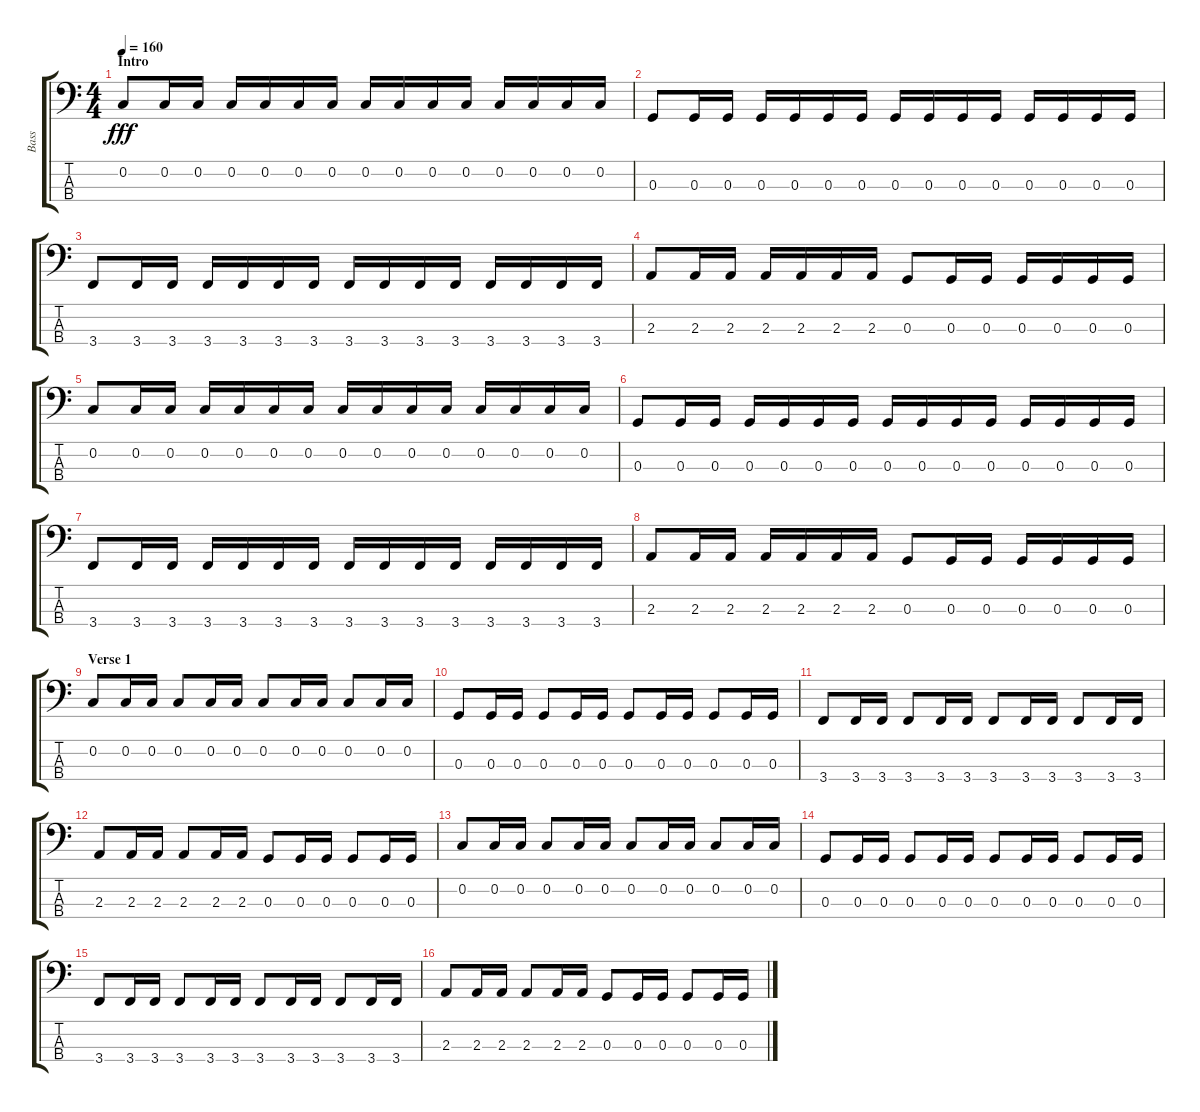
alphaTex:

\track ("Bass" "Bass") {instrument electricbassfinger}
\staff {score tabs}
\tuning (F2 C2 G1 D1) {hide}
\ts (4 4)
\section ("" "Intro")
\tempo 160
\clef f4
\ks c
0.2.8{dy fff instrument electricbassfinger} 0.2.16 0.2.16 0.2.16 0.2.16 0.2.16 0.2.16 0.2.16 0.2.16 0.2.16 0.2.16 0.2.16 0.2.16 0.2.16 0.2.16 |
0.3.8 0.3.16 0.3.16 0.3.16 0.3.16 0.3.16 0.3.16 0.3.16 0.3.16 0.3.16 0.3.16 0.3.16 0.3.16 0.3.16 0.3.16 |
3.4.8 3.4.16 3.4.16 3.4.16 3.4.16 3.4.16 3.4.16 3.4.16 3.4.16 3.4.16 3.4.16 3.4.16 3.4.16 3.4.16 3.4.16 |
2.3.8 2.3.16 2.3.16 2.3.16 2.3.16 2.3.16 2.3.16 0.3.8 0.3.16 0.3.16 0.3.16 0.3.16 0.3.16 0.3.16 |
0.2.8 0.2.16 0.2.16 0.2.16 0.2.16 0.2.16 0.2.16 0.2.16 0.2.16 0.2.16 0.2.16 0.2.16 0.2.16 0.2.16 0.2.16 |
0.3.8 0.3.16 0.3.16 0.3.16 0.3.16 0.3.16 0.3.16 0.3.16 0.3.16 0.3.16 0.3.16 0.3.16 0.3.16 0.3.16 0.3.16 |
3.4.8 3.4.16 3.4.16 3.4.16 3.4.16 3.4.16 3.4.16 3.4.16 3.4.16 3.4.16 3.4.16 3.4.16 3.4.16 3.4.16 3.4.16 |
2.3.8 2.3.16 2.3.16 2.3.16 2.3.16 2.3.16 2.3.16 0.3.8 0.3.16 0.3.16 0.3.16 0.3.16 0.3.16 0.3.16 |
\section ("" "Verse 1")
0.2.8 0.2.16 0.2.16 0.2.8 0.2.16 0.2.16 0.2.8 0.2.16 0.2.16 0.2.8 0.2.16 0.2.16 |
0.3.8 0.3.16 0.3.16 0.3.8 0.3.16 0.3.16 0.3.8 0.3.16 0.3.16 0.3.8 0.3.16 0.3.16 |
3.4.8 3.4.16 3.4.16 3.4.8 3.4.16 3.4.16 3.4.8 3.4.16 3.4.16 3.4.8 3.4.16 3.4.16 |
2.3.8 2.3.16 2.3.16 2.3.8 2.3.16 2.3.16 0.3.8 0.3.16 0.3.16 0.3.8 0.3.16 0.3.16 |
0.2.8 0.2.16 0.2.16 0.2.8 0.2.16 0.2.16 0.2.8 0.2.16 0.2.16 0.2.8 0.2.16 0.2.16 |
0.3.8 0.3.16 0.3.16 0.3.8 0.3.16 0.3.16 0.3.8 0.3.16 0.3.16 0.3.8 0.3.16 0.3.16 |
3.4.8 3.4.16 3.4.16 3.4.8 3.4.16 3.4.16 3.4.8 3.4.16 3.4.16 3.4.8 3.4.16 3.4.16 |
2.3.8 2.3.16 2.3.16 2.3.8 2.3.16 2.3.16 0.3.8 0.3.16 0.3.16 0.3.8 0.3.16 0.3.16
